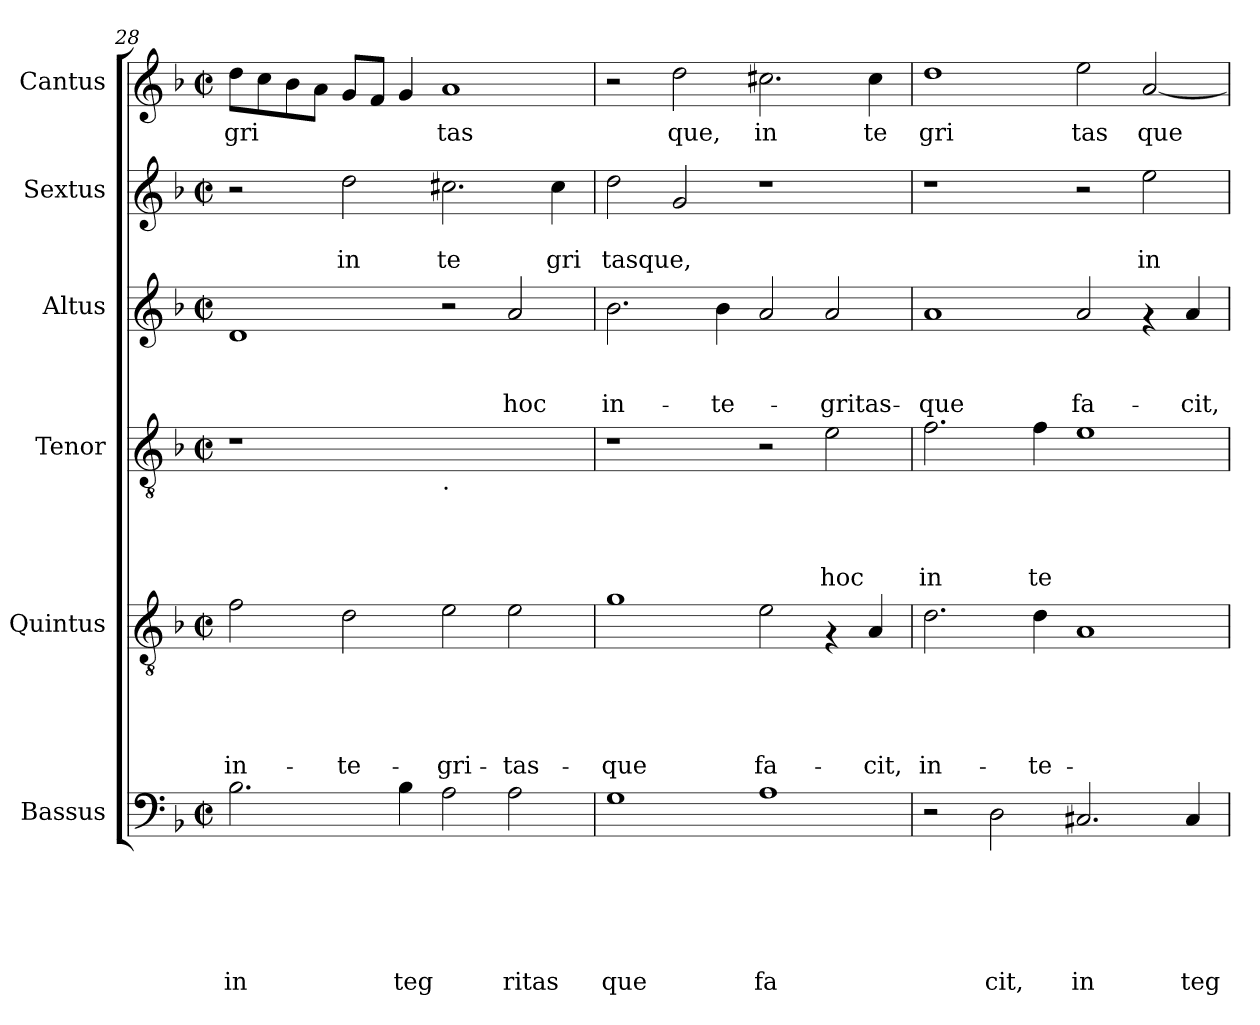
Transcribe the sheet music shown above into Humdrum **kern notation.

**kern	**text	**text	**text	**text	**text	**text	**kern	**text	**text	**text	**text	**text	**kern	**text	**text	**text	**text	**kern	**text	**text	**text	**kern	**text	**text	**kern	**text
*part6	*part6	*part6	*part6	*part6	*part6	*part6	*part5	*part5	*part5	*part5	*part5	*part5	*part4	*part4	*part4	*part4	*part4	*part3	*part3	*part3	*part3	*part2	*part2	*part2	*part1	*part1
*staff6	*staff6	*staff6	*staff6	*staff6	*staff6	*staff6	*staff5	*staff5	*staff5	*staff5	*staff5	*staff5	*staff4	*staff4	*staff4	*staff4	*staff4	*staff3	*staff3	*staff3	*staff3	*staff2	*staff2	*staff2	*staff1	*staff1
*I"Bassus	*	*	*	*	*	*	*I"Quintus	*	*	*	*	*	*I"Tenor	*	*	*	*	*I"Altus	*	*	*	*I"Sextus	*	*	*I"Cantus	*
*clefF4	*	*	*	*	*	*	*clefGv2	*	*	*	*	*	*clefGv2	*	*	*	*	*clefG2	*	*	*	*clefG2	*	*	*clefG2	*
*k[b-]	*	*	*	*	*	*	*k[b-]	*	*	*	*	*	*k[b-]	*	*	*	*	*k[b-]	*	*	*	*k[b-]	*	*	*k[b-]	*
*F:	*	*	*	*	*	*	*F:	*	*	*	*	*	*F:	*	*	*	*	*F:	*	*	*	*F:	*	*	*F:	*
*M2/2	*	*	*	*	*	*	*M2/2	*	*	*	*	*	*M2/2	*	*	*	*	*M2/2	*	*	*	*M2/2	*	*	*M2/2	*
*met(c|)	*	*	*	*	*	*	*met(c|)	*	*	*	*	*	*met(c|)	*	*	*	*	*met(c|)	*	*	*	*met(c|)	*	*	*met(c|)	*
=28	=28	=28	=28	=28	=28	=28	=28	=28	=28	=28	=28	=28	=28	=28	=28	=28	=28	=28	=28	=28	=28	=28	=28	=28	=28	=28
!	!	!	!	!	!	!LO:LY:b	!	!	!	!	!	!LO:LY:b	!	!	!	!	!	!	!	!	!	!	!	!	!	!LO:LY:b
2.B-\	.	.	.	.	.	in	2f\	.	.	.	.	in-	1r	.	.	.	.	1d	.	.	.	2r	.	.	8dd\L	gri
.	.	.	.	.	.	.	.	.	.	.	.	.	.	.	.	.	.	.	.	.	.	.	.	.	8cc\	.
.	.	.	.	.	.	.	.	.	.	.	.	.	.	.	.	.	.	.	.	.	.	.	.	.	8b-\	.
.	.	.	.	.	.	.	.	.	.	.	.	.	.	.	.	.	.	.	.	.	.	.	.	.	8a\J	.
!	!	!	!	!	!	!	!	!	!	!	!	!LO:LY:b	!	!	!	!	!	!	!	!	!	!	!	!LO:LY:b	!	!
.	.	.	.	.	.	.	2d\	.	.	.	.	-te-	.	.	.	.	.	.	.	.	.	2dd\	.	in	8g/L	.
.	.	.	.	.	.	.	.	.	.	.	.	.	.	.	.	.	.	.	.	.	.	.	.	.	8f/J	.
!	!	!	!	!	!	!LO:LY:b	!	!	!	!	!	!	!	!	!	!	!	!	!	!	!	!	!	!	!	!
4B-\	.	.	.	.	.	teg	.	.	.	.	.	.	.	.	.	.	.	.	.	.	.	.	.	.	4g/	.
!	!	!	!	!	!	!	!	!	!	!	!	!	!LO:TX:b:t=.	!	!	!	!	!	!	!	!	!	!	!	!	!
!	!	!	!	!	!	!	!	!	!	!	!	!LO:LY:b	!	!	!	!	!	!	!	!	!	!	!	!LO:LY:b	!	!LO:LY:b
2A\	.	.	.	.	.	.	2e\	.	.	.	.	-gri-	1ryy	.	.	.	.	2r	.	.	.	2.cc#X\	.	te	1a	tas
!	!	!	!	!	!	!LO:LY:b	!	!	!	!	!	!LO:LY:b	!	!	!	!	!	!	!	!	!LO:LY:b	!	!	!	!	!
2A\	.	.	.	.	.	ritas	2e\	.	.	.	.	-tas-	.	.	.	.	.	2a/	.	.	hoc	.	.	.	.	.
!	!	!	!	!	!	!	!	!	!	!	!	!	!	!	!	!	!	!	!	!	!	!	!	!LO:LY:b	!	!
.	.	.	.	.	.	.	.	.	.	.	.	.	.	.	.	.	.	.	.	.	.	4cc#\	.	gri	.	.
=29	=29	=29	=29	=29	=29	=29	=29	=29	=29	=29	=29	=29	=29	=29	=29	=29	=29	=29	=29	=29	=29	=29	=29	=29	=29	=29
!	!	!	!	!	!	!LO:LY:b	!	!	!	!	!	!LO:LY:b	!	!	!	!	!	!	!	!	!LO:LY:b	!	!	!LO:LY:b	!	!
1G	.	.	.	.	.	que	1g	.	.	.	.	-que	1r	.	.	.	.	2.b-\	.	.	in-	2dd\	.	tasque,	2r	.
!	!	!	!	!	!	!	!	!	!	!	!	!	!	!	!	!	!	!	!	!	!	!	!	!	!	!LO:LY:b
.	.	.	.	.	.	.	.	.	.	.	.	.	.	.	.	.	.	.	.	.	.	2g/	.	.	2dd\	que,
!	!	!	!	!	!	!	!	!	!	!	!	!	!	!	!	!	!	!	!	!	!LO:LY:b	!	!	!	!	!
.	.	.	.	.	.	.	.	.	.	.	.	.	.	.	.	.	.	4b-\	.	.	-te-	.	.	.	.	.
!	!	!	!	!	!	!LO:LY:b	!	!	!	!	!	!LO:LY:b	!	!	!	!	!	!	!	!	!	!	!	!	!	!LO:LY:b
1A	.	.	.	.	.	fa	2e\	.	.	.	.	fa-	2r	.	.	.	.	2a/	.	.	.	1r	.	.	2.cc#X\	in
!	!	!	!	!	!	!	!	!	!	!	!	!	!	!	!	!	!LO:LY:b	!	!	!	!LO:LY:b	!	!	!	!	!
.	.	.	.	.	.	.	4rF	.	.	.	.	.	2e\	.	.	.	hoc	2a/	.	.	-gritas-	.	.	.	.	.
!	!	!	!	!	!	!	!	!	!	!	!	!LO:LY:b	!	!	!	!	!	!	!	!	!	!	!	!	!	!LO:LY:b
.	.	.	.	.	.	.	4A/	.	.	.	.	-cit,	.	.	.	.	.	.	.	.	.	.	.	.	4cc#\	te
=30	=30	=30	=30	=30	=30	=30	=30	=30	=30	=30	=30	=30	=30	=30	=30	=30	=30	=30	=30	=30	=30	=30	=30	=30	=30	=30
!	!	!	!	!	!	!	!	!	!	!	!	!LO:LY:b	!	!	!	!	!LO:LY:b	!	!	!	!LO:LY:b	!	!	!	!	!LO:LY:b
2r	.	.	.	.	.	.	2.d\	.	.	.	.	in-	2.f\	.	.	.	in	1a	.	.	-que	1r	.	.	1dd	gri
!	!	!	!	!	!	!LO:LY:b	!	!	!	!	!	!	!	!	!	!	!	!	!	!	!	!	!	!	!	!
2D\	.	.	.	.	.	cit,	.	.	.	.	.	.	.	.	.	.	.	.	.	.	.	.	.	.	.	.
!	!	!	!	!	!	!	!	!	!	!	!	!LO:LY:b	!	!	!	!	!LO:LY:b	!	!	!	!	!	!	!	!	!
.	.	.	.	.	.	.	4d\	.	.	.	.	-te-	4f\	.	.	.	te	.	.	.	.	.	.	.	.	.
!	!	!	!	!	!	!LO:LY:b	!	!	!	!	!	!	!	!	!	!	!	!	!	!	!LO:LY:b	!	!	!	!	!LO:LY:b
2.C#X/	.	.	.	.	.	in	1A	.	.	.	.	.	1e	.	.	.	.	2a/	.	.	fa-	2r	.	.	2ee\	tas
!	!	!	!	!	!	!	!	!	!	!	!	!	!	!	!	!	!	!	!	!	!	!	!	!LO:LY:b	!	!LO:LY:b
.	.	.	.	.	.	.	.	.	.	.	.	.	.	.	.	.	.	4rf	.	.	.	2ee\	.	in	[<2a/	que
!	!	!	!	!	!	!LO:LY:b	!	!	!	!	!	!	!	!	!	!	!	!	!	!	!LO:LY:b	!	!	!	!	!
4C#/	.	.	.	.	.	teg	.	.	.	.	.	.	.	.	.	.	.	4a/	.	.	-cit,	.	.	.	.	.
=	=	=	=	=	=	=	=	=	=	=	=	=	=	=	=	=	=	=	=	=	=	=	=	=	=	=
*-	*-	*-	*-	*-	*-	*-	*-	*-	*-	*-	*-	*-	*-	*-	*-	*-	*-	*-	*-	*-	*-	*-	*-	*-	*-	*-
